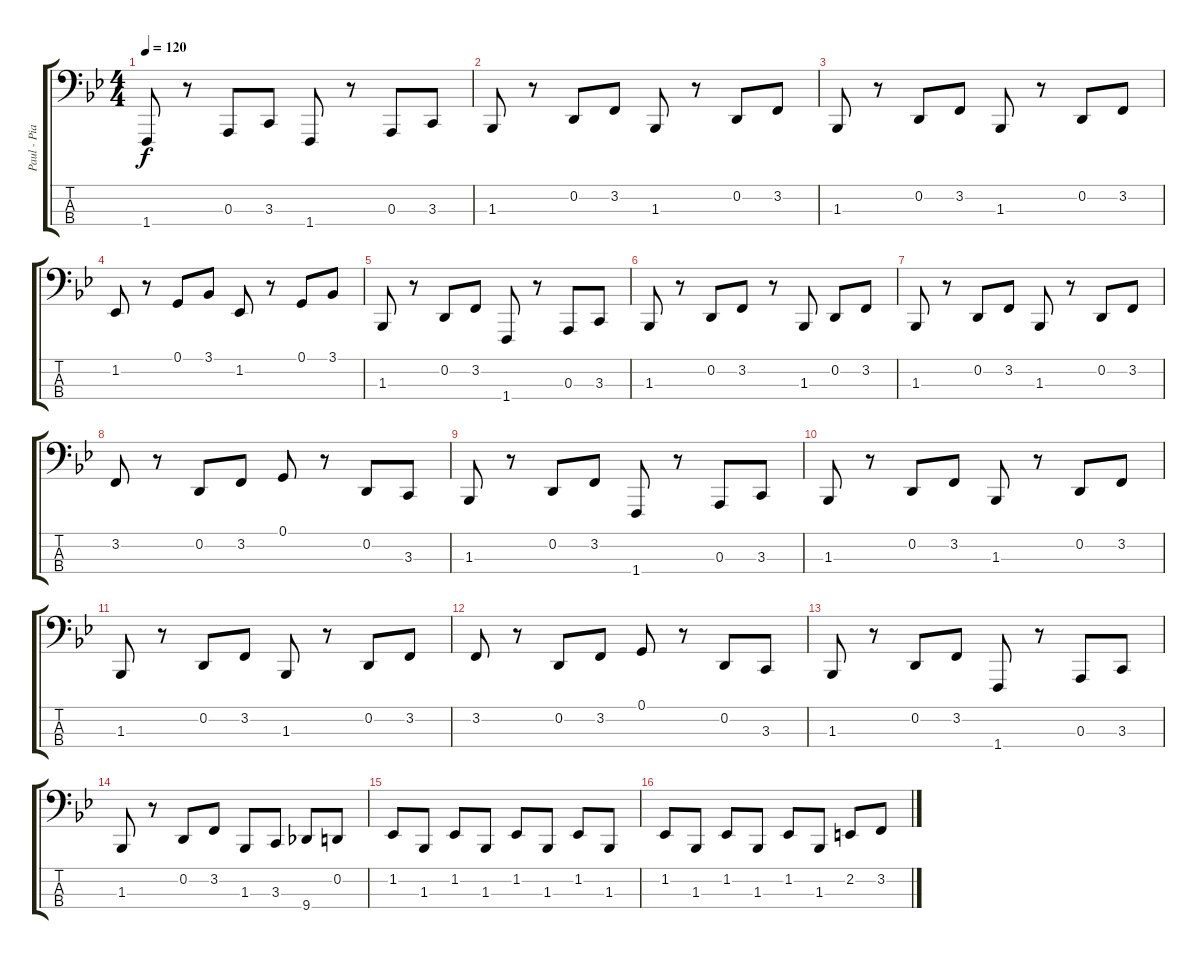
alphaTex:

\track ("Paul - Piano Bass" "Paul - Pia") {instrument honkytonkpiano}
\staff {score tabs}
\tuning (G2 D2 A1 E1) {hide}
\ts (4 4)
\tempo 120
\clef f4
\ks bb
1.4.8{dy f} r.8 0.3.8 3.3.8 1.4.8 r.8 0.3.8 3.3.8 |
1.3.8 r.8 0.2.8 3.2.8 1.3.8 r.8 0.2.8 3.2.8 |
1.3.8 r.8 0.2.8 3.2.8 1.3.8 r.8 0.2.8 3.2.8 |
1.2.8 r.8 0.1.8 3.1.8 1.2.8 r.8 0.1.8 3.1.8 |
1.3.8 r.8 0.2.8 3.2.8 1.4.8 r.8 0.3.8 3.3.8 |
1.3.8 r.8 0.2.8 3.2.8 r.8 1.3.8 0.2.8 3.2.8 |
1.3.8 r.8 0.2.8 3.2.8 1.3.8 r.8 0.2.8 3.2.8 |
3.2.8 r.8 0.2.8 3.2.8 0.1.8 r.8 0.2.8 3.3.8 |
1.3.8 r.8 0.2.8 3.2.8 1.4.8 r.8 0.3.8 3.3.8 |
1.3.8 r.8 0.2.8 3.2.8 1.3.8 r.8 0.2.8 3.2.8 |
1.3.8 r.8 0.2.8 3.2.8 1.3.8 r.8 0.2.8 3.2.8 |
3.2.8 r.8 0.2.8 3.2.8 0.1.8 r.8 0.2.8 3.3.8 |
1.3.8 r.8 0.2.8 3.2.8 1.4.8 r.8 0.3.8 3.3.8 |
1.3.8 r.8 0.2.8 3.2.8 1.3.8 3.3.8 9.4.8 0.2.8 |
1.2.8 1.3.8 1.2.8 1.3.8 1.2.8 1.3.8 1.2.8 1.3.8 |
1.2.8 1.3.8 1.2.8 1.3.8 1.2.8 1.3.8 2.2.8 3.2.8
